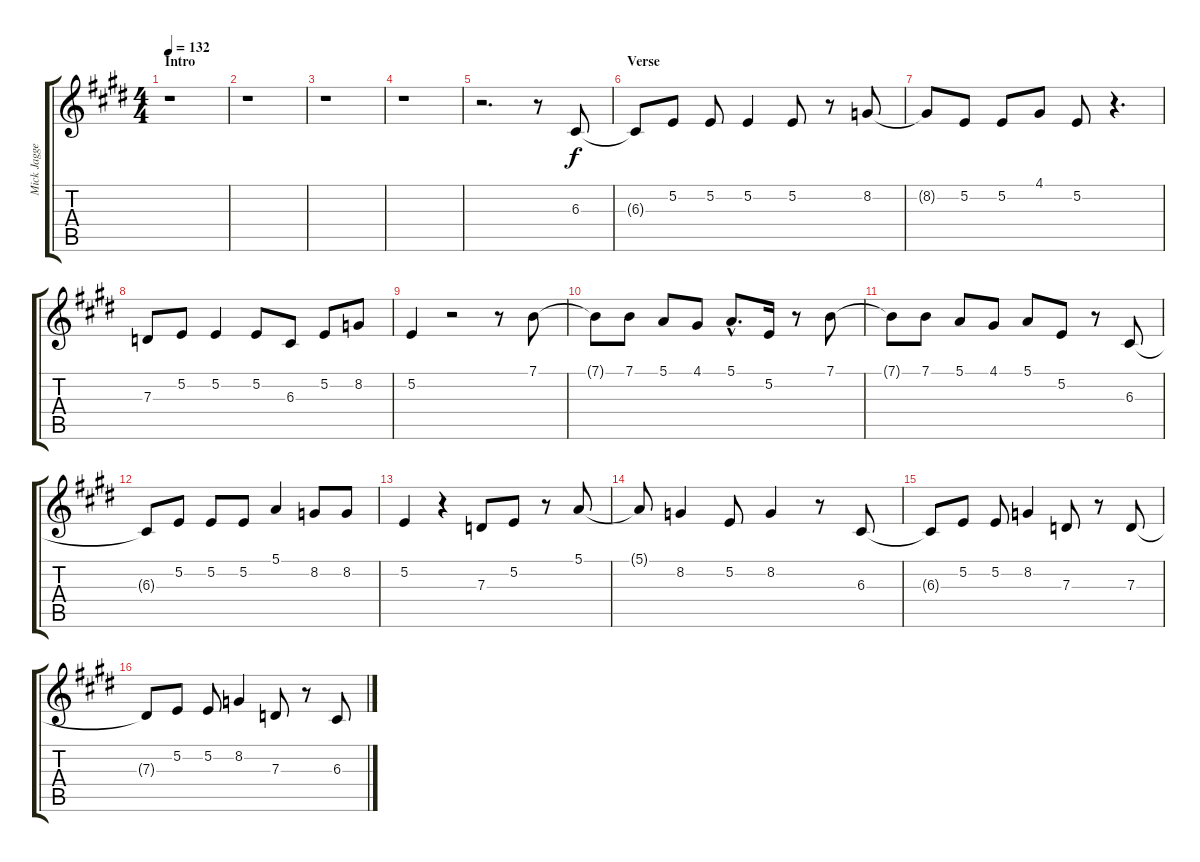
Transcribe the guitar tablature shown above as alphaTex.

\track ("Mick Jagger [Voice] " "Mick Jagge") {instrument trombone}
\staff {score tabs}
\tuning (E4 B3 G3 D3 A2 E2) {hide}
\ts (4 4)
\section ("" "Intro")
\tempo 132
\clef g2
\ks e
r.1{dy f instrument trombone} |
r.1 |
r.1 |
r.1 |
r.2{d} r.8 6.3.8 |
\section ("" "Verse")
6.3{t}.8 5.2.8 5.2.8 5.2.4 5.2.8 r.8 8.2.8 |
8.2{t}.8 5.2.8 5.2.8 4.1.8 5.2.8 r.4{d} |
7.3.8 5.2.8 5.2.4 5.2.8 6.3.8 5.2.8 8.2.8 |
5.2.4 r.2 r.8 7.1.8 |
7.1{t}.8 7.1.8 5.1.8 4.1.8 5.1{hac}.8{d} 5.2.16 r.8 7.1.8 |
7.1{t}.8 7.1.8 5.1.8 4.1.8 5.1.8 5.2.8 r.8 6.3.8 |
6.3{t}.8 5.2.8 5.2.8 5.2.8 5.1.4 8.2.8 8.2.8 |
5.2.4 r.4 7.3.8 5.2.8 r.8 5.1.8 |
5.1{t}.8 8.2.4 5.2.8 8.2.4 r.8 6.3.8 |
6.3{t}.8 5.2.8 5.2.8 8.2.4 7.3.8 r.8 7.3.8 |
7.3{t}.8 5.2.8 5.2.8 8.2.4 7.3.8 r.8 6.3.8
